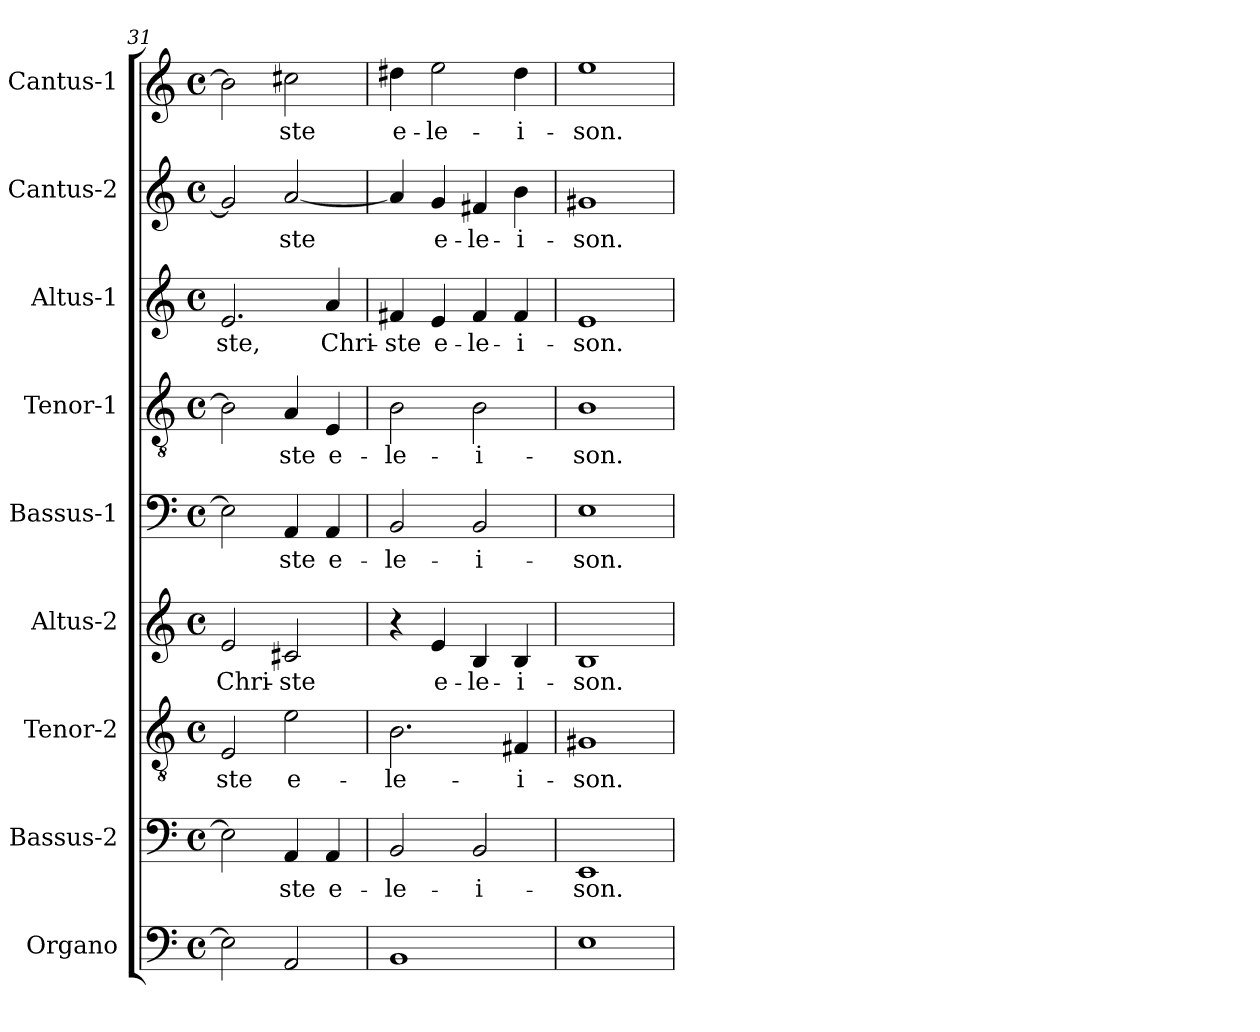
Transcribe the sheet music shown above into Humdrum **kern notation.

**kern	**kern	**text	**kern	**text	**kern	**text	**kern	**text	**kern	**text	**kern	**text	**kern	**text	**kern	**text
*part9	*part8	*part8	*part7	*part7	*part6	*part6	*part5	*part5	*part4	*part4	*part3	*part3	*part2	*part2	*part1	*part1
*staff9	*staff8	*staff8	*staff7	*staff7	*staff6	*staff6	*staff5	*staff5	*staff4	*staff4	*staff3	*staff3	*staff2	*staff2	*staff1	*staff1
*I"Organo	*I"Bassus-2	*	*I"Tenor-2	*	*I"Altus-2	*	*I"Bassus-1	*	*I"Tenor-1	*	*I"Altus-1	*	*I"Cantus-2	*	*I"Cantus-1	*
*I'Og	*I'B2	*	*	*	*I'A2	*	*I'B1	*	*I'T1	*	*I'A1	*	*I'C2	*	*I'C1	*
*clefF4	*clefF4	*	*clefGv2	*	*clefG2	*	*clefF4	*	*clefGv2	*	*clefG2	*	*clefG2	*	*clefG2	*
*k[]	*k[]	*	*k[]	*	*k[]	*	*k[]	*	*k[]	*	*k[]	*	*k[]	*	*k[]	*
*C:	*C:	*	*C:	*	*C:	*	*C:	*	*C:	*	*C:	*	*C:	*	*C:	*
*M4/4	*M4/4	*	*M4/4	*	*M4/4	*	*M4/4	*	*M4/4	*	*M4/4	*	*M4/4	*	*M4/4	*
*met(c)	*met(c)	*	*met(c)	*	*met(c)	*	*met(c)	*	*met(c)	*	*met(c)	*	*met(c)	*	*met(c)	*
=31	=31	=31	=31	=31	=31	=31	=31	=31	=31	=31	=31	=31	=31	=31	=31	=31
!	!	!	!	!LO:LY:b	!	!	!	!	!	!	!	!	!	!	!	!
!	!	!	!	!	!	!LO:LY:b	!	!	!	!	!	!	!	!	!	!
!	!	!	!	!	!	!	!	!	!	!	!	!LO:LY:b	!	!	!	!
2E\]	2E\]	.	2E/	-ste	2e/	Chri-	2E\]	.	2B\]	.	2.e/	-ste,	2g#/]	.	2b\]	.
!	!	!LO:LY:b	!	!	!	!	!	!	!	!	!	!	!	!	!	!
!	!	!	!	!LO:LY:b	!	!	!	!	!	!	!	!	!	!	!	!
!	!	!	!	!	!	!LO:LY:b	!	!	!	!	!	!	!	!	!	!
!	!	!	!	!	!	!	!	!LO:LY:b	!	!	!	!	!	!	!	!
!	!	!	!	!	!	!	!	!	!	!LO:LY:b	!	!	!	!	!	!
!	!	!	!	!	!	!	!	!	!	!	!	!	!	!LO:LY:b	!	!
!	!	!	!	!	!	!	!	!	!	!	!	!	!	!	!	!LO:LY:b
2AA/	4AA/	-ste	2e\	e-	2c#X/	-ste	4AA/	-ste	4A/	-ste	.	.	[2a/	-ste	2cc#X\	-ste
!	!	!LO:LY:b	!	!	!	!	!	!	!	!	!	!	!	!	!	!
!	!	!	!	!	!	!	!	!LO:LY:b	!	!	!	!	!	!	!	!
!	!	!	!	!	!	!	!	!	!	!LO:LY:b	!	!	!	!	!	!
!	!	!	!	!	!	!	!	!	!	!	!	!LO:LY:b	!	!	!	!
.	4AA/	e-	.	.	.	.	4AA/	e-	4E/	e-	4a/	Chri-	.	.	.	.
=32	=32	=32	=32	=32	=32	=32	=32	=32	=32	=32	=32	=32	=32	=32	=32	=32
!	!	!LO:LY:b	!	!	!	!	!	!	!	!	!	!	!	!	!	!
!	!	!	!	!LO:LY:b	!	!	!	!	!	!	!	!	!	!	!	!
!	!	!	!	!	!	!	!	!LO:LY:b	!	!	!	!	!	!	!	!
!	!	!	!	!	!	!	!	!	!	!LO:LY:b	!	!	!	!	!	!
!	!	!	!	!	!	!	!	!	!	!	!	!LO:LY:b	!	!	!	!
!	!	!	!	!	!	!	!	!	!	!	!	!	!	!	!	!LO:LY:b
1BB	2BB/	-le-	2.B\	-le-	4r	.	2BB/	-le-	2B\	-le-	4f#X/	-ste	4a/]	.	4dd#X\	e-
!	!	!	!	!	!	!LO:LY:b	!	!	!	!	!	!	!	!	!	!
!	!	!	!	!	!	!	!	!	!	!	!	!LO:LY:b	!	!	!	!
!	!	!	!	!	!	!	!	!	!	!	!	!	!	!LO:LY:b	!	!
!	!	!	!	!	!	!	!	!	!	!	!	!	!	!	!	!LO:LY:b
.	.	.	.	.	4e/	e-	.	.	.	.	4e/	e-	4g/	e-	2ee\	-le-
!	!	!LO:LY:b	!	!	!	!	!	!	!	!	!	!	!	!	!	!
!	!	!	!	!	!	!LO:LY:b	!	!	!	!	!	!	!	!	!	!
!	!	!	!	!	!	!	!	!LO:LY:b	!	!	!	!	!	!	!	!
!	!	!	!	!	!	!	!	!	!	!LO:LY:b	!	!	!	!	!	!
!	!	!	!	!	!	!	!	!	!	!	!	!LO:LY:b	!	!	!	!
!	!	!	!	!	!	!	!	!	!	!	!	!	!	!LO:LY:b	!	!
.	2BB/	-i-	.	.	4B/	-le-	2BB/	-i-	2B\	-i-	4f#/	-le-	4f#X/	-le-	.	.
!	!	!	!	!LO:LY:b	!	!	!	!	!	!	!	!	!	!	!	!
!	!	!	!	!	!	!LO:LY:b	!	!	!	!	!	!	!	!	!	!
!	!	!	!	!	!	!	!	!	!	!	!	!LO:LY:b	!	!	!	!
!	!	!	!	!	!	!	!	!	!	!	!	!	!	!LO:LY:b	!	!
!	!	!	!	!	!	!	!	!	!	!	!	!	!	!	!	!LO:LY:b
.	.	.	4F#X/	-i-	4B/	-i-	.	.	.	.	4f#/	-i-	4b\	-i-	4dd#\	-i-
=33	=33	=33	=33	=33	=33	=33	=33	=33	=33	=33	=33	=33	=33	=33	=33	=33
!	!	!LO:LY:b	!	!	!	!	!	!	!	!	!	!	!	!	!	!
!	!	!	!	!LO:LY:b	!	!	!	!	!	!	!	!	!	!	!	!
!	!	!	!	!	!	!LO:LY:b	!	!	!	!	!	!	!	!	!	!
!	!	!	!	!	!	!	!	!LO:LY:b	!	!	!	!	!	!	!	!
!	!	!	!	!	!	!	!	!	!	!LO:LY:b	!	!	!	!	!	!
!	!	!	!	!	!	!	!	!	!	!	!	!LO:LY:b	!	!	!	!
!	!	!	!	!	!	!	!	!	!	!	!	!	!	!LO:LY:b	!	!
!	!	!	!	!	!	!	!	!	!	!	!	!	!	!	!	!LO:LY:b
1E	1EE	-son.	1G#X	-son.	1B	-son.	1E	-son.	1B	-son.	1e	-son.	1g#X	-son.	1ee	-son.
=	=	=	=	=	=	=	=	=	=	=	=	=	=	=	=	=
*-	*-	*-	*-	*-	*-	*-	*-	*-	*-	*-	*-	*-	*-	*-	*-	*-
